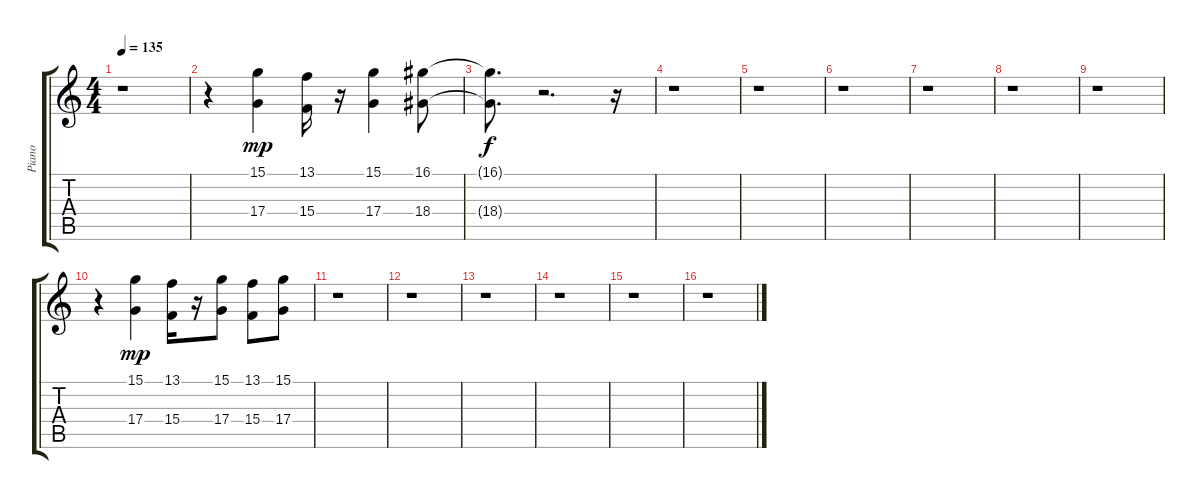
\track ("Piano" "Piano") {instrument acousticgrandpiano}
\staff {score tabs}
\tuning (E4 B3 G3 D3 A2 E2) {hide}
\ts (4 4)
\tempo 135
\clef g2
\ks c
r.1{dy p} |
r.4 (15.1 17.4).4{dy mp} (13.1 15.4).16 r.16 (15.1 17.4).4 (16.1 18.4).8 |
(16.1{t} 18.4{t}).8{d dy f} r.2{d} r.16 |
r.1 |
r.1 |
r.1 |
r.1 |
r.1 |
r.1 |
r.4 (15.1 17.4).4{dy mp} (13.1 15.4).16 r.16 (15.1 17.4).8 (13.1 15.4).8 (15.1 17.4).8 |
r.1 |
r.1 |
r.1 |
r.1 |
r.1 |
r.1
